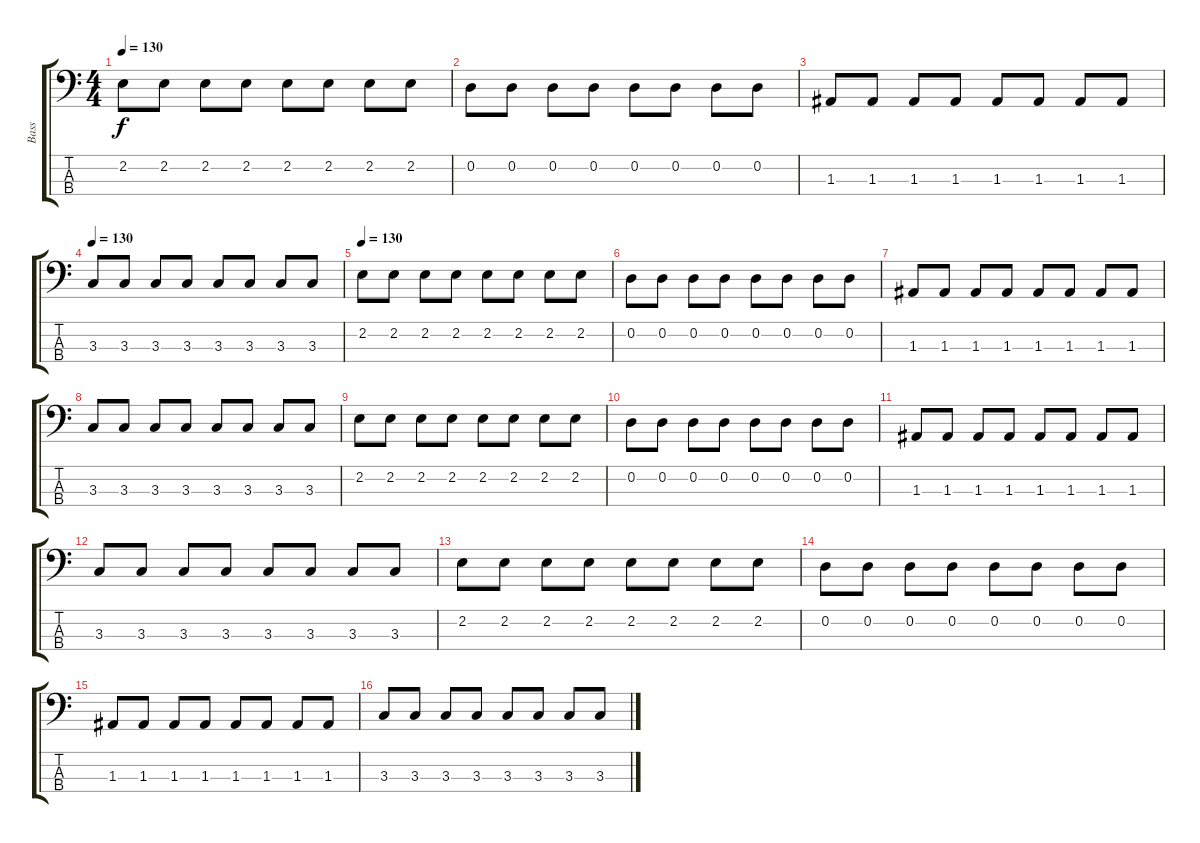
\track ("Bass" "Bass") {instrument electricbasspick}
\staff {score tabs}
\tuning (G2 D2 A1 E1) {hide}
\ts (4 4)
\tempo 130
\clef f4
\ks c
2.2.8{dy f} 2.2.8 2.2.8 2.2.8 2.2.8 2.2.8 2.2.8 2.2.8 |
0.2.8 0.2.8 0.2.8 0.2.8 0.2.8 0.2.8 0.2.8 0.2.8 |
1.3.8 1.3.8 1.3.8 1.3.8 1.3.8 1.3.8 1.3.8 1.3.8 |
\tempo 130
3.3.8 3.3.8 3.3.8 3.3.8 3.3.8 3.3.8 3.3.8 3.3.8 |
\tempo 130
2.2.8 2.2.8 2.2.8 2.2.8 2.2.8 2.2.8 2.2.8 2.2.8 |
0.2.8 0.2.8 0.2.8 0.2.8 0.2.8 0.2.8 0.2.8 0.2.8 |
1.3.8 1.3.8 1.3.8 1.3.8 1.3.8 1.3.8 1.3.8 1.3.8 |
3.3.8 3.3.8 3.3.8 3.3.8 3.3.8 3.3.8 3.3.8 3.3.8 |
2.2.8 2.2.8 2.2.8 2.2.8 2.2.8 2.2.8 2.2.8 2.2.8 |
0.2.8 0.2.8 0.2.8 0.2.8 0.2.8 0.2.8 0.2.8 0.2.8 |
1.3.8 1.3.8 1.3.8 1.3.8 1.3.8 1.3.8 1.3.8 1.3.8 |
3.3.8 3.3.8 3.3.8 3.3.8 3.3.8 3.3.8 3.3.8 3.3.8 |
2.2.8 2.2.8 2.2.8 2.2.8 2.2.8 2.2.8 2.2.8 2.2.8 |
0.2.8 0.2.8 0.2.8 0.2.8 0.2.8 0.2.8 0.2.8 0.2.8 |
1.3.8 1.3.8 1.3.8 1.3.8 1.3.8 1.3.8 1.3.8 1.3.8 |
3.3.8 3.3.8 3.3.8 3.3.8 3.3.8 3.3.8 3.3.8 3.3.8
